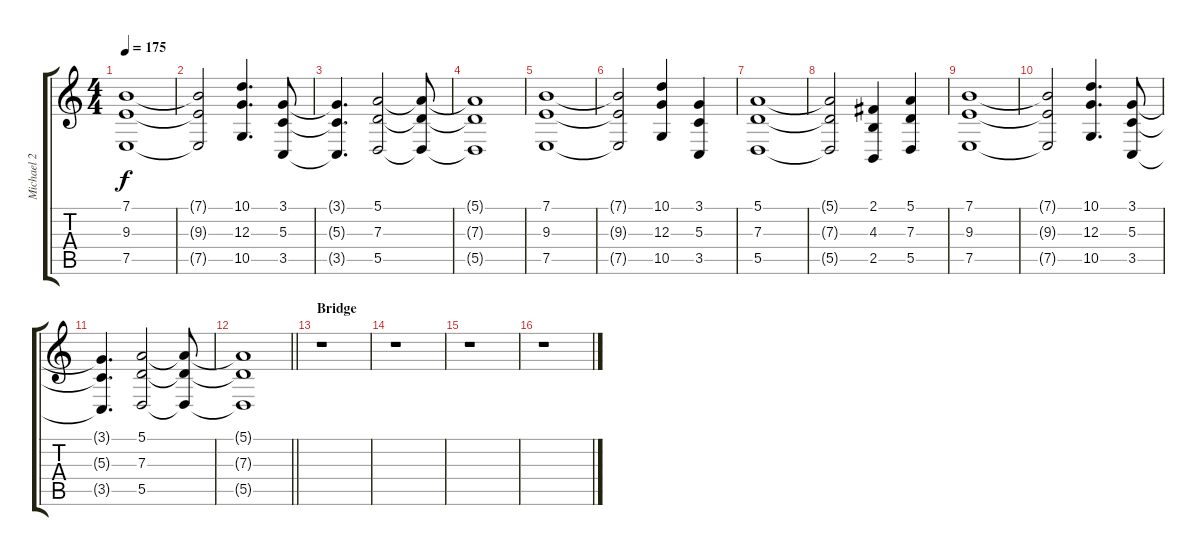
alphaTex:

\track ("Michael 2" "Michael 2") {instrument stringensemble1}
\staff {score tabs}
\tuning (E4 B3 G3 D3 A2 E2) {hide}
\ts (4 4)
\tempo 175
\clef g2
\ks c
(7.1 9.3 7.5).1{dy f} |
(7.1{t} 9.3{t} 7.5{t}).2 (10.1 12.3 10.5).4{d} (3.1 5.3 3.5).8 |
(3.1{t} 5.3{t} 3.5{t}).4{d} (5.1 7.3 5.5).2 (5.1{t} 7.3{t} 5.5{t}).8 |
(5.1{t} 7.3{t} 5.5{t}).1 |
(7.1 9.3 7.5).1{volume 11} |
(7.1{t} 9.3{t} 7.5{t}).2 (10.1 12.3 10.5).4 (3.1 5.3 3.5).4 |
(5.1 7.3 5.5).1 |
(5.1{t} 7.3{t} 5.5{t}).2 (2.1 4.3 2.5).4 (5.1 7.3 5.5).4 |
(7.1 9.3 7.5).1 |
(7.1{t} 9.3{t} 7.5{t}).2 (10.1 12.3 10.5).4{d} (3.1 5.3 3.5).8 |
(3.1{t} 5.3{t} 3.5{t}).4{d} (5.1 7.3 5.5).2 (5.1{t} 7.3{t} 5.5{t}).8 |
\barLineRight lightlight
(5.1{t} 7.3{t} 5.5{t}).1 |
\section ("" "Bridge")
r.1 |
r.1 |
r.1 |
r.1
